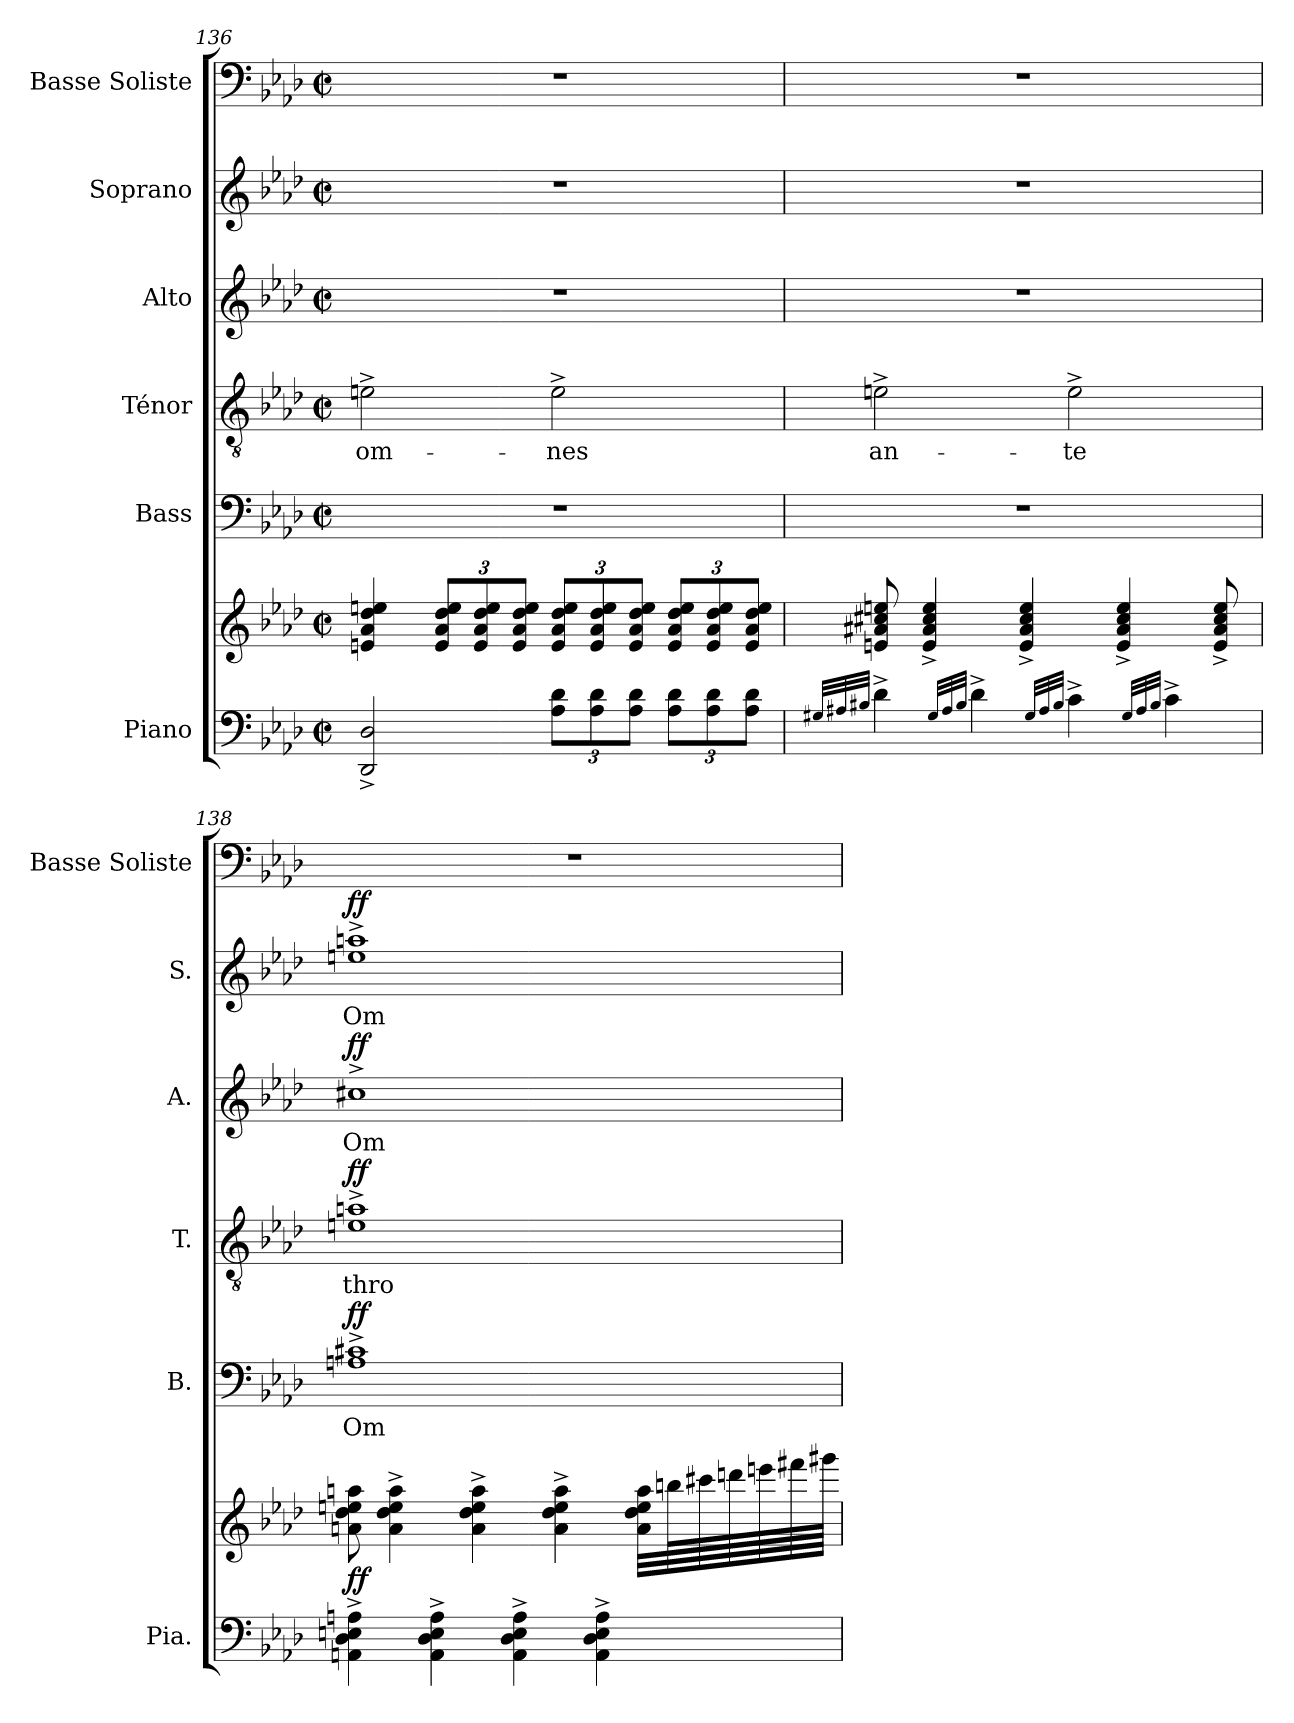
**kern	**kern	**dynam	**kern	**text	**dynam	**kern	**text	**dynam	**kern	**text	**dynam	**kern	**text	**dynam	**kern
*part6	*part6	*part6	*part5	*part5	*part5	*part4	*part4	*part4	*part3	*part3	*part3	*part2	*part2	*part2	*part1
*staff7	*staff6	*staff6/7	*staff5	*staff5	*staff5	*staff4	*staff4	*staff4	*staff3	*staff3	*staff3	*staff2	*staff2	*staff2	*staff1
*I"Piano	*	*	*I"Bass	*	*	*I"Ténor	*	*	*I"Alto	*	*	*I"Soprano	*	*	*I"Basse Soliste
*I'Pia.	*	*	*I'B.	*	*	*I'T.	*	*	*I'A.	*	*	*I'S.	*	*	*I'Basse Soliste
*clefF4	*clefG2	*	*clefF4	*	*	*clefGv2	*	*	*clefG2	*	*	*clefG2	*	*	*clefF4
*k[b-e-a-d-]	*k[b-e-a-d-]	*	*k[b-e-a-d-]	*	*	*k[b-e-a-d-]	*	*	*k[b-e-a-d-]	*	*	*k[b-e-a-d-]	*	*	*k[b-e-a-d-]
*M2/2	*M2/2	*	*M2/2	*	*	*M2/2	*	*	*M2/2	*	*	*M2/2	*	*	*M2/2
*met(c|)	*met(c|)	*	*met(c|)	*	*	*met(c|)	*	*	*met(c|)	*	*	*met(c|)	*	*	*met(c|)
=136	=136	=136	=136	=136	=136	=136	=136	=136	=136	=136	=136	=136	=136	=136	=136
!	!	!	!	!	!	!	!LO:LY:b	!	!	!	!	!	!	!	!
2DD-/^ 2D-/^	4en/ 4a-/ 4dd-/ 4een/	.	1r	.	.	2en^\	om-	.	1r	.	.	1r	.	.	1r
*	*Xbrackettup	*	*	*	*	*	*	*	*	*	*	*	*	*	*
.	12e/ 12a-/ 12dd-/ 12ee/L	.	.	.	.	.	.	.	.	.	.	.	.	.	.
.	12e/ 12a-/ 12dd-/ 12ee/	.	.	.	.	.	.	.	.	.	.	.	.	.	.
.	12e/ 12a-/ 12dd-/ 12ee/J	.	.	.	.	.	.	.	.	.	.	.	.	.	.
*Xbrackettup	*	*	*	*	*	*	*	*	*	*	*	*	*	*	*
!	!	!	!	!	!	!	!LO:LY:b	!	!	!	!	!	!	!	!
12A-\ 12d-\L	12e/ 12a-/ 12dd-/ 12ee/L	.	.	.	.	2e^\	-nes	.	.	.	.	.	.	.	.
12A-\ 12d-\	12e/ 12a-/ 12dd-/ 12ee/	.	.	.	.	.	.	.	.	.	.	.	.	.	.
12A-\ 12d-\J	12e/ 12a-/ 12dd-/ 12ee/J	.	.	.	.	.	.	.	.	.	.	.	.	.	.
12A-\ 12d-\L	12e/ 12a-/ 12dd-/ 12ee/L	.	.	.	.	.	.	.	.	.	.	.	.	.	.
12A-\ 12d-\	12e/ 12a-/ 12dd-/ 12ee/	.	.	.	.	.	.	.	.	.	.	.	.	.	.
12A-\ 12d-\J	12e/ 12a-/ 12dd-/ 12ee/J	.	.	.	.	.	.	.	.	.	.	.	.	.	.
!!LO:PB:g=z
=137	=137	=137	=137	=137	=137	=137	=137	=137	=137	=137	=137	=137	=137	=137	=137
32qG#X/LLL	.	.	.	.	.	.	.	.	.	.	.	.	.	.	.
32qA#X/	.	.	.	.	.	.	.	.	.	.	.	.	.	.	.
32qB#X/JJJ	.	.	.	.	.	.	.	.	.	.	.	.	.	.	.
!	!	!	!	!	!	!	!LO:LY:b	!	!	!	!	!	!	!	!
4d-^\	8en/ 8a#X/ 8cc#X/ 8een/	.	1r	.	.	2en^\	an-	.	1r	.	.	1r	.	.	1r
.	4e/^ 4a#/^ 4cc#/^ 4ee/^	.	.	.	.	.	.	.	.	.	.	.	.	.	.
32qG#/LLL	.	.	.	.	.	.	.	.	.	.	.	.	.	.	.
32qA#/	.	.	.	.	.	.	.	.	.	.	.	.	.	.	.
32qB#/JJJ	.	.	.	.	.	.	.	.	.	.	.	.	.	.	.
4d-^\	.	.	.	.	.	.	.	.	.	.	.	.	.	.	.
.	4e/^ 4a#/^ 4cc#/^ 4ee/^	.	.	.	.	.	.	.	.	.	.	.	.	.	.
32qG#/LLL	.	.	.	.	.	.	.	.	.	.	.	.	.	.	.
32qA#/	.	.	.	.	.	.	.	.	.	.	.	.	.	.	.
32qB#/JJJ	.	.	.	.	.	.	.	.	.	.	.	.	.	.	.
!	!	!	!	!	!	!	!LO:LY:b	!	!	!	!	!	!	!	!
4c^\	.	.	.	.	.	2e^\	-te	.	.	.	.	.	.	.	.
.	4e/^ 4a#/^ 4cc#/^ 4ee/^	.	.	.	.	.	.	.	.	.	.	.	.	.	.
32qG#/LLL	.	.	.	.	.	.	.	.	.	.	.	.	.	.	.
32qA#/	.	.	.	.	.	.	.	.	.	.	.	.	.	.	.
32qB#/JJJ	.	.	.	.	.	.	.	.	.	.	.	.	.	.	.
4c^\	.	.	.	.	.	.	.	.	.	.	.	.	.	.	.
.	8e/^ 8a#/^ 8cc#/^ 8ee/^	.	.	.	.	.	.	.	.	.	.	.	.	.	.
=138	=138	=138	=138	=138	=138	=138	=138	=138	=138	=138	=138	=138	=138	=138	=138
!	!	!LO:DY:a=2	!	!LO:LY:b	!LO:DY:a	!	!LO:LY:b	!LO:DY:a	!	!LO:LY:b	!LO:DY:a	!	!LO:LY:b	!LO:DY:a	!
4AAn\^ 4D-\^ 4En\^ 4An\^	8an\ 8dd-\ 8een\ 8aan\	ff	1An^ 1c#X^	Om-	ff	1en^ 1an^	thro-	ff	1cc#X^	Om-	ff	1een^ 1aan^	Om-	ff	1r
.	4a\^ 4dd-\^ 4ee\^ 4aa\^	.	.	.	.	.	.	.	.	.	.	.	.	.	.
4AA\^ 4D-\^ 4E\^ 4A\^	.	.	.	.	.	.	.	.	.	.	.	.	.	.	.
.	4a\^ 4dd-\^ 4ee\^ 4aa\^	.	.	.	.	.	.	.	.	.	.	.	.	.	.
4AA\^ 4D-\^ 4E\^ 4A\^	.	.	.	.	.	.	.	.	.	.	.	.	.	.	.
.	4a\^ 4dd-\^ 4ee\^ 4aa\^	.	.	.	.	.	.	.	.	.	.	.	.	.	.
4AA\^ 4D-\^ 4E\^ 4A\^	.	.	.	.	.	.	.	.	.	.	.	.	.	.	.
.	32a\ 32dd-\ 32ee\ 32aa\LLL	.	.	.	.	.	.	.	.	.	.	.	.	.	.
.	64bbn\L	.	.	.	.	.	.	.	.	.	.	.	.	.	.
.	64ccc#X\	.	.	.	.	.	.	.	.	.	.	.	.	.	.
.	64dddn\	.	.	.	.	.	.	.	.	.	.	.	.	.	.
.	64eeen\	.	.	.	.	.	.	.	.	.	.	.	.	.	.
.	64fff#X\	.	.	.	.	.	.	.	.	.	.	.	.	.	.
.	64ggg#X\JJJJ	.	.	.	.	.	.	.	.	.	.	.	.	.	.
=	=	=	=	=	=	=	=	=	=	=	=	=	=	=	=
*-	*-	*-	*-	*-	*-	*-	*-	*-	*-	*-	*-	*-	*-	*-	*-
